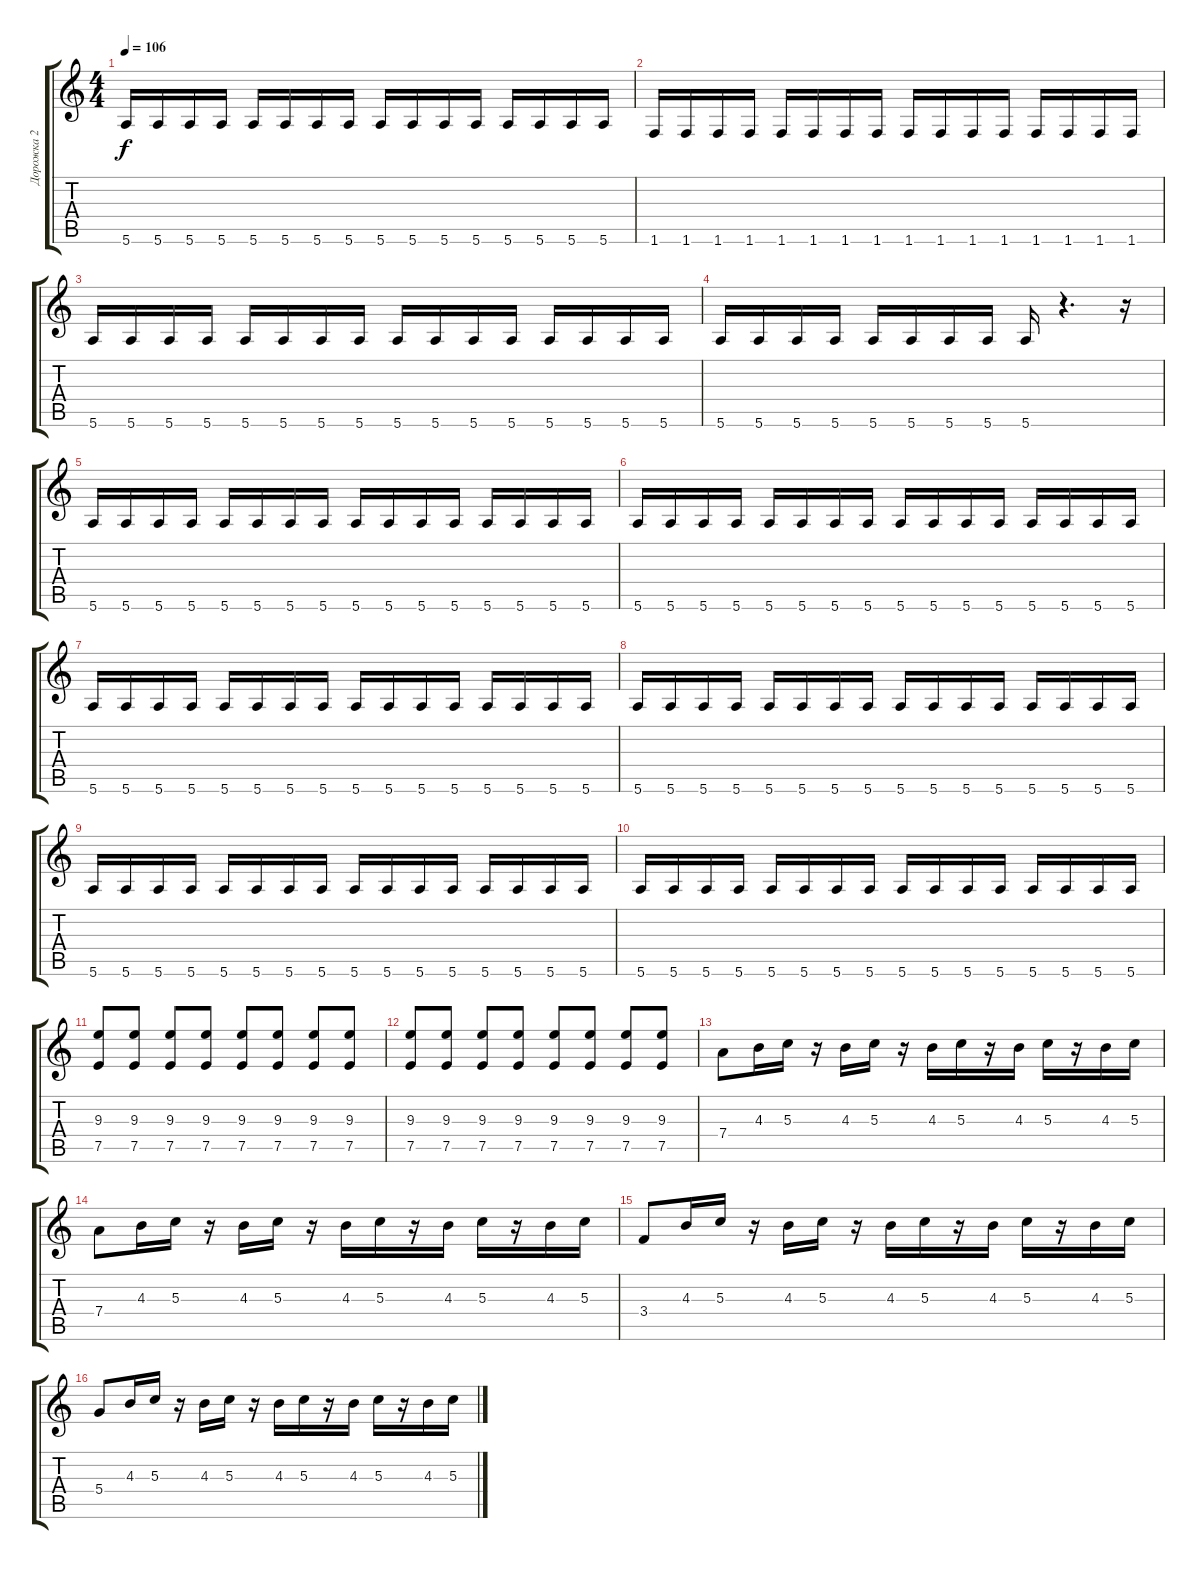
\track ("Дорожка 2" "Дорожка 2") {instrument overdrivenguitar}
\staff {score tabs}
\tuning (E4 B3 G3 D3 A2 E2) {hide}
\ts (4 4)
\tempo 106
\clef g2
\ks c
5.6.16{dy f} 5.6.16 5.6.16 5.6.16 5.6.16 5.6.16 5.6.16 5.6.16 5.6.16 5.6.16 5.6.16 5.6.16 5.6.16 5.6.16 5.6.16 5.6.16 |
1.6.16 1.6.16 1.6.16 1.6.16 1.6.16 1.6.16 1.6.16 1.6.16 1.6.16 1.6.16 1.6.16 1.6.16 1.6.16 1.6.16 1.6.16 1.6.16 |
5.6.16 5.6.16 5.6.16 5.6.16 5.6.16 5.6.16 5.6.16 5.6.16 5.6.16 5.6.16 5.6.16 5.6.16 5.6.16 5.6.16 5.6.16 5.6.16 |
5.6.16 5.6.16 5.6.16 5.6.16 5.6.16 5.6.16 5.6.16 5.6.16 5.6.16 r.4{d} r.16 |
5.6.16 5.6.16 5.6.16 5.6.16 5.6.16 5.6.16 5.6.16 5.6.16 5.6.16 5.6.16 5.6.16 5.6.16 5.6.16 5.6.16 5.6.16 5.6.16 |
5.6.16 5.6.16 5.6.16 5.6.16 5.6.16 5.6.16 5.6.16 5.6.16 5.6.16 5.6.16 5.6.16 5.6.16 5.6.16 5.6.16 5.6.16 5.6.16 |
5.6.16 5.6.16 5.6.16 5.6.16 5.6.16 5.6.16 5.6.16 5.6.16 5.6.16 5.6.16 5.6.16 5.6.16 5.6.16 5.6.16 5.6.16 5.6.16 |
5.6.16 5.6.16 5.6.16 5.6.16 5.6.16 5.6.16 5.6.16 5.6.16 5.6.16 5.6.16 5.6.16 5.6.16 5.6.16 5.6.16 5.6.16 5.6.16 |
5.6.16 5.6.16 5.6.16 5.6.16 5.6.16 5.6.16 5.6.16 5.6.16 5.6.16 5.6.16 5.6.16 5.6.16 5.6.16 5.6.16 5.6.16 5.6.16 |
5.6.16 5.6.16 5.6.16 5.6.16 5.6.16 5.6.16 5.6.16 5.6.16 5.6.16 5.6.16 5.6.16 5.6.16 5.6.16 5.6.16 5.6.16 5.6.16 |
(9.3 7.5).8 (9.3 7.5).8 (9.3 7.5).8 (9.3 7.5).8 (9.3 7.5).8 (9.3 7.5).8 (9.3 7.5).8 (9.3 7.5).8 |
(9.3 7.5).8 (9.3 7.5).8 (9.3 7.5).8 (9.3 7.5).8 (9.3 7.5).8 (9.3 7.5).8 (9.3 7.5).8 (9.3 7.5).8 |
7.4.8 4.3.16 5.3.16 r.16 4.3.16 5.3.16 r.16 4.3.16 5.3.16 r.16 4.3.16 5.3.16 r.16 4.3.16 5.3.16 |
7.4.8 4.3.16 5.3.16 r.16 4.3.16 5.3.16 r.16 4.3.16 5.3.16 r.16 4.3.16 5.3.16 r.16 4.3.16 5.3.16 |
3.4.8 4.3.16 5.3.16 r.16 4.3.16 5.3.16 r.16 4.3.16 5.3.16 r.16 4.3.16 5.3.16 r.16 4.3.16 5.3.16 |
5.4.8 4.3.16 5.3.16 r.16 4.3.16 5.3.16 r.16 4.3.16 5.3.16 r.16 4.3.16 5.3.16 r.16 4.3.16 5.3.16
